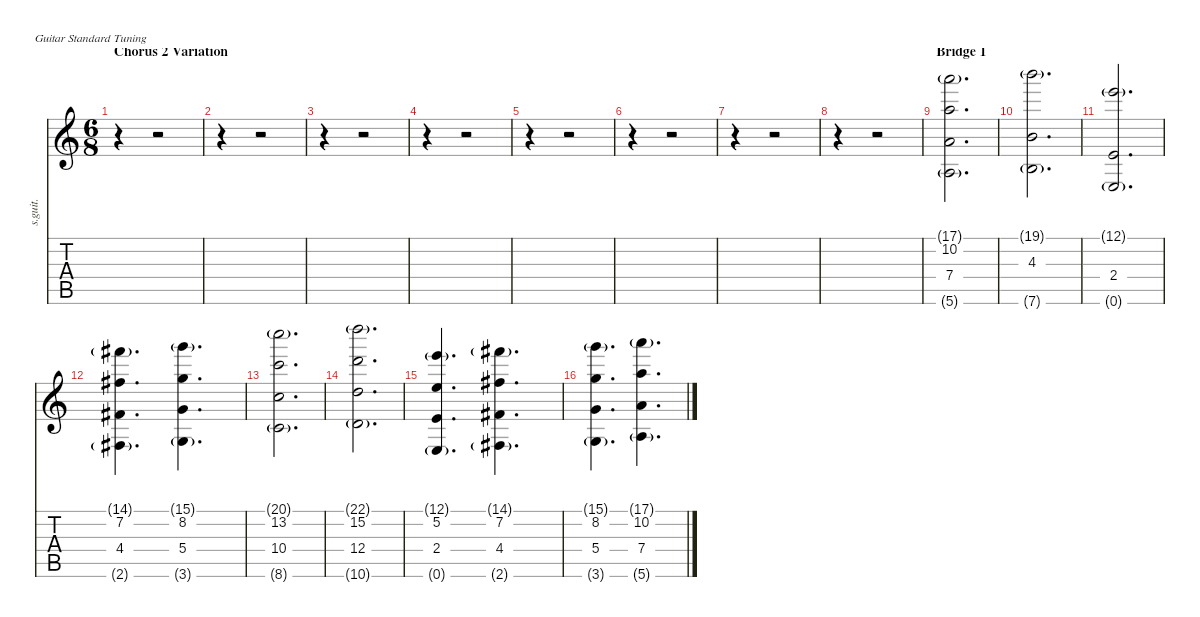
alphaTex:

\defaultSystemsLayout 4
\hideDynamics
\bracketExtendMode nobrackets
\track ("Strings" "s.guit.") {instrument stringensemble1}
\staff {score tabs}
\tuning (E4 B3 G3 D3 A2 E2)
\displaytranspose 12
\ts (6 8)
\section ("" "Chorus 2 Variation")
\tempo (94 hide)
\clef g2
\ks c
r.4{dy f} r.2 |
r.4 r.2 |
r.4 r.2 |
r.4 r.2 |
r.4 r.2 |
r.4 r.2 |
r.4 r.2 |
r.4 r.2 |
\section ("" "Bridge 1")
(17.1{g} 10.2 7.4 5.6{g}).2{d lyrics (0 "") lyrics (1 "") lyrics (2 "") lyrics (3 "") lyrics (4 "")} |
(19.1{g} 4.3 7.6{g}).2{d lyrics (0 "") lyrics (1 "") lyrics (2 "") lyrics (3 "") lyrics (4 "") dy mp} |
(12.1{g} 2.4 0.6{g}).2{d lyrics (0 "") lyrics (1 "") lyrics (2 "") lyrics (3 "") lyrics (4 "")} |
(14.1{g acc #} 7.2{acc #} 4.4{acc #} 2.6{g acc #}).4{d lyrics (0 "") lyrics (1 "") lyrics (2 "") lyrics (3 "") lyrics (4 "") dy f} (15.1{g} 8.2 5.4 3.6{g}).4{d lyrics (0 "") lyrics (1 "") lyrics (2 "") lyrics (3 "") lyrics (4 "")} |
(20.1{g} 13.2 10.4 8.6{g}).2{d lyrics (0 "") lyrics (1 "") lyrics (2 "") lyrics (3 "") lyrics (4 "")} |
(22.1{g} 15.2 12.4 10.6{g}).2{d lyrics (0 "") lyrics (1 "") lyrics (2 "") lyrics (3 "") lyrics (4 "")} |
(12.1{g} 5.2 2.4 0.6{g}).4{d lyrics (0 "") lyrics (1 "") lyrics (2 "") lyrics (3 "") lyrics (4 "")} (14.1{g acc #} 7.2{acc #} 4.4{acc #} 2.6{g acc #}).4{d lyrics (0 "") lyrics (1 "") lyrics (2 "") lyrics (3 "") lyrics (4 "")} |
(15.1{g} 8.2 5.4 3.6{g}).4{d lyrics (0 "") lyrics (1 "") lyrics (2 "") lyrics (3 "") lyrics (4 "")} (17.1{g} 10.2 7.4 5.6{g}).4{d lyrics (0 "") lyrics (1 "") lyrics (2 "") lyrics (3 "") lyrics (4 "")}
